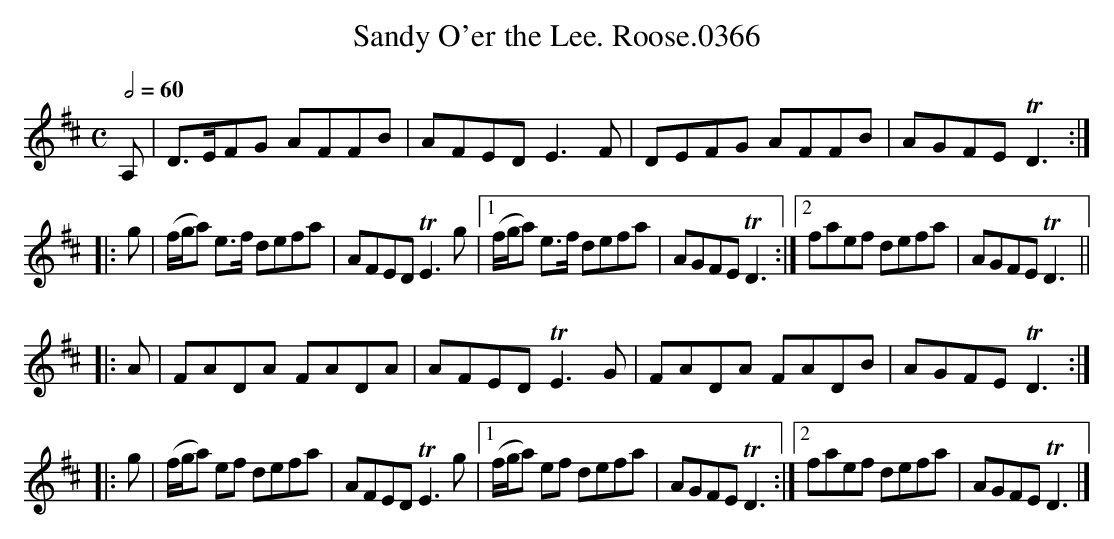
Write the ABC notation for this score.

X:1
T:Sandy O'er the Lee. Roose.0366
Q:1/2=60
M:C
L:1/8
K:D
A,|D>EFG AFFB|AFEDE3F|DEFG AFFB | AGFE TD3:|
|:g|(f/g/a) e>f defa|AFED TE3g|1(f/g/a) e>f defa|\\
AGFE TD3:|2faef defa|AGFE TD3||
|:A|FADA FADA|AFED TE3G|FADA FADB|AGFE TD3:|
|:g|(f/g/a) ef defa|AFED TE3g|1(f/g/a) ef defa|\\
AGFE TD3:|2faef defa|AGFE TD3|]
